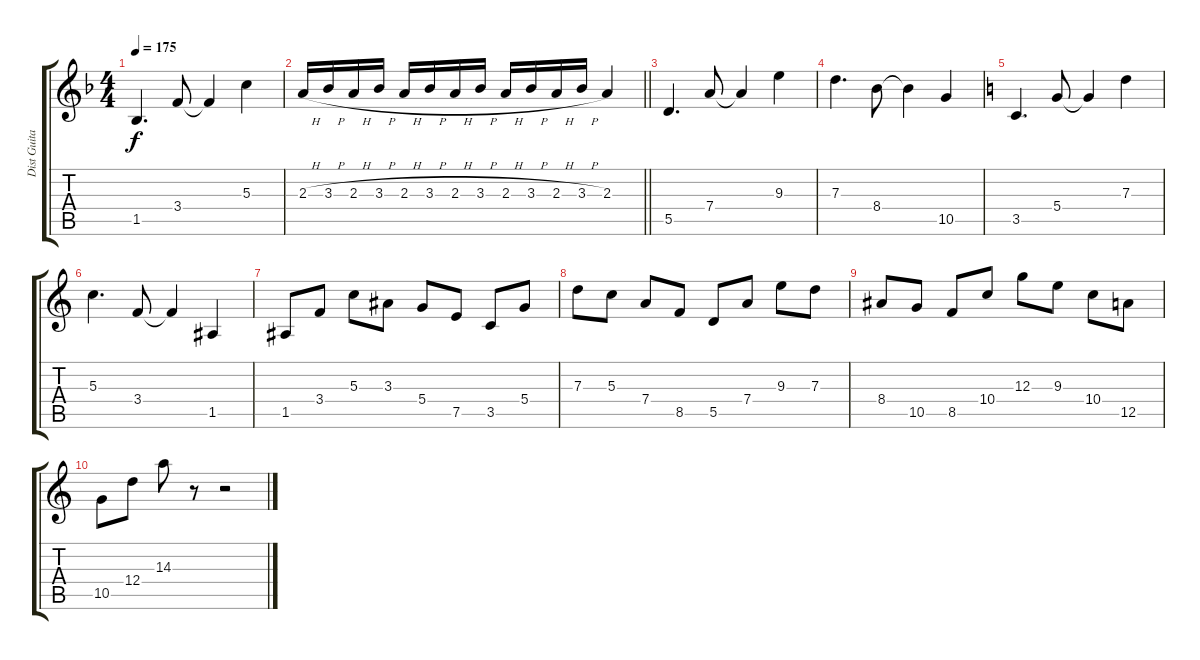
\track ("Dist Guitar" "Dist Guita") {instrument distortionguitar}
\staff {score tabs}
\tuning (E4 B3 G3 D3 A2 E2) {hide}
\ts (4 4)
\tempo 175
\clef g2
\ks dminor
1.5.4{d dy f} 3.4.8 3.4{t}.4 5.3.4 |
\barLineRight lightlight
2.3{h}.16 3.3{h}.16 2.3{h}.16 3.3{h}.16 2.3{h}.16 3.3{h}.16 2.3{h}.16 3.3{h}.16 2.3{h}.16 3.3{h}.16 2.3{h}.16 3.3{h}.16 2.3.4 |
5.5.4{d} 7.4.8 7.4{t}.4 9.3.4 |
7.3.4{d} 8.4.8 8.4{t}.4 10.5.4 |
\ks aminor
3.5.4{d} 5.4.8 5.4{t}.4 7.3.4 |
5.3.4{d} 3.4.8 3.4{t}.4 1.5.4 |
1.5.8 3.4.8 5.3.8 3.3.8 5.4.8 7.5.8 3.5.8 5.4.8 |
7.3.8 5.3.8 7.4.8 8.5.8 5.5.8 7.4.8 9.3.8 7.3.8 |
8.4.8 10.5.8 8.5.8 10.4.8 12.3.8 9.3.8 10.4.8 12.5.8 |
10.5.8 12.4.8 14.3.8 r.8 r.2
